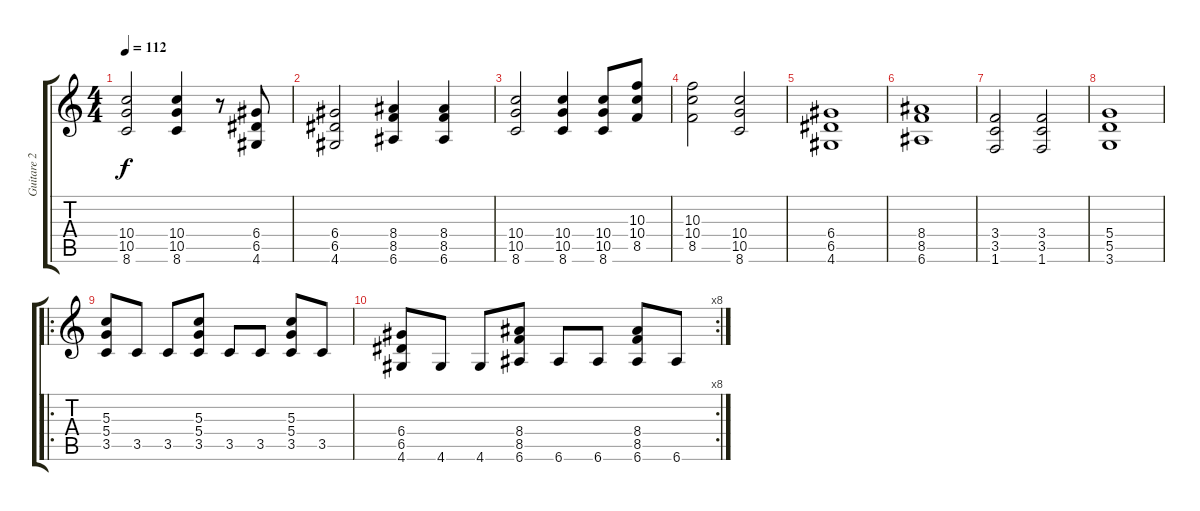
\track ("Guitare 2" "Guitare 2") {instrument acousticguitarnylon}
\staff {score tabs}
\tuning (E4 B3 G3 D3 A2 E2) {hide}
\ts (4 4)
\tempo 112
\clef g2
\ks c
(10.4 10.5 8.6).2{dy f} (10.4 10.5 8.6).4 r.8 (6.4 6.5 4.6).8 |
(6.4 6.5 4.6).2 (8.4 8.5 6.6).4 (8.4 8.5 6.6).4 |
(10.4 10.5 8.6).2 (10.4 10.5 8.6).4 (10.4 10.5 8.6).8 (10.3 10.4 8.5).8 |
(10.3 10.4 8.5).2 (10.4 10.5 8.6).2 |
(6.4 6.5 4.6).1 |
(8.4 8.5 6.6).1 |
(3.4 3.5 1.6).2 (3.4 3.5 1.6).2 |
(5.4 5.5 3.6).1 |
\ro
(5.3 5.4 3.5).8 3.5.8 3.5.8 (5.3 5.4 3.5).8 3.5.8 3.5.8 (5.3 5.4 3.5).8 3.5.8 |
\rc 8
(6.4 6.5 4.6).8 4.6.8 4.6.8 (8.4 8.5 6.6).8 6.6.8 6.6.8 (8.4 8.5 6.6).8 6.6.8
